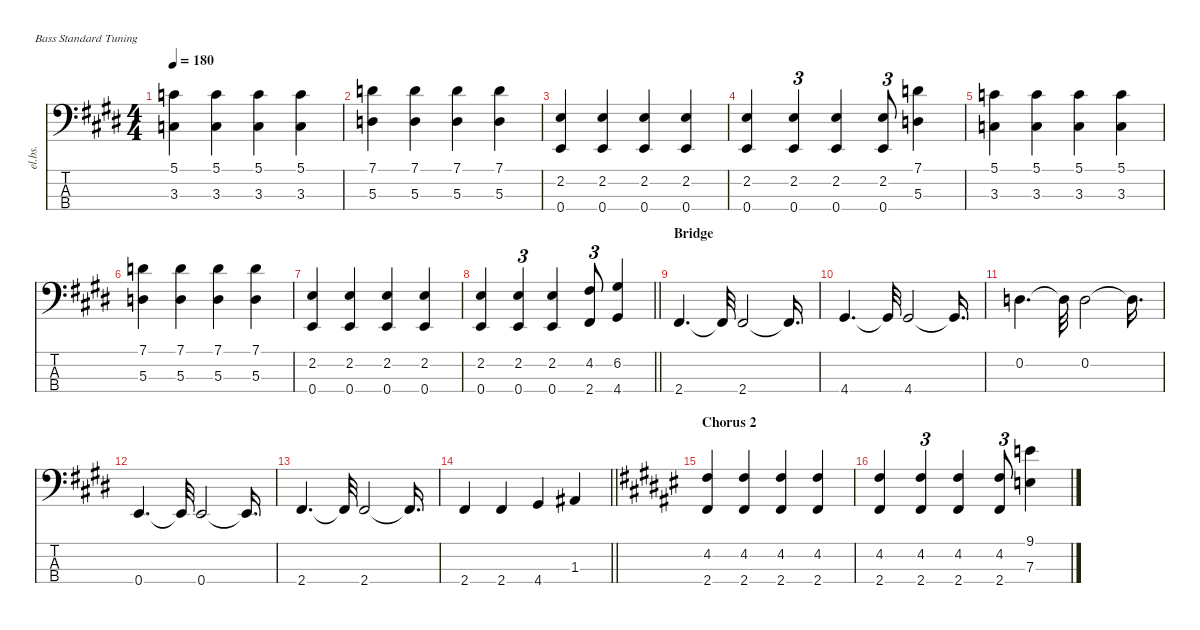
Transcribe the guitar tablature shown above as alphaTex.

\defaultSystemsLayout 4
\hideDynamics
\bracketExtendMode nobrackets
\otherSystemsTrackNameOrientation horizontal
\track ("Slap Bass" "el.bs.") {defaultSystemsLayout 4 instrument slapbass1}
\staff {score tabs}
\tuning (G2 D2 A1 E1)
\ts (4 4)
\tempo 180
\clef f4
\ks e
(5.1{acc forcenatural} 3.3{acc forcenatural}).4{dy f beam Down} (5.1{acc forcenatural} 3.3{acc forcenatural}).4{beam Down} (5.1{acc forcenatural} 3.3{acc forcenatural}).4{beam Down} (5.1{acc forcenatural} 3.3{acc forcenatural}).4{beam Down} |
(7.1{acc forcenatural} 5.3{acc forcenatural}).4{beam Down} (7.1{acc forcenatural} 5.3{acc forcenatural}).4{beam Down} (7.1{acc forcenatural} 5.3{acc forcenatural}).4{beam Down} (7.1{acc forcenatural} 5.3{acc forcenatural}).4{beam Down} |
(2.2{acc forcenatural} 0.4{acc forcenatural}).4{beam Up} (2.2{acc forcenatural} 0.4{acc forcenatural}).4{beam Up} (2.2{acc forcenatural} 0.4{acc forcenatural}).4{beam Up} (2.2{acc forcenatural} 0.4{acc forcenatural}).4{beam Up} |
(2.2{acc forcenatural} 0.4{acc forcenatural}).4{beam Up} (2.2{acc forcenatural} 0.4{acc forcenatural}).4{tu (3 2) beam Up} (2.2{acc forcenatural} 0.4{acc forcenatural}).4{beam Up} (2.2{acc forcenatural} 0.4{acc forcenatural}).8{tu (3 2) beam Up} (7.1{acc forcenatural} 5.3{acc forcenatural}).4{beam Down} |
(5.1{acc forcenatural} 3.3{acc forcenatural}).4{beam Down} (5.1{acc forcenatural} 3.3{acc forcenatural}).4{beam Down} (5.1{acc forcenatural} 3.3{acc forcenatural}).4{beam Down} (5.1{acc forcenatural} 3.3{acc forcenatural}).4{beam Down} |
(7.1{acc forcenatural} 5.3{acc forcenatural}).4{beam Down} (7.1{acc forcenatural} 5.3{acc forcenatural}).4{beam Down} (7.1{acc forcenatural} 5.3{acc forcenatural}).4{beam Down} (7.1{acc forcenatural} 5.3{acc forcenatural}).4{beam Down} |
(2.2{acc forcenatural} 0.4{acc forcenatural}).4{beam Up} (2.2{acc forcenatural} 0.4{acc forcenatural}).4{beam Up} (2.2{acc forcenatural} 0.4{acc forcenatural}).4{beam Up} (2.2{acc forcenatural} 0.4{acc forcenatural}).4{beam Up} |
\barLineRight lightlight
(2.2{acc forcenatural} 0.4{acc forcenatural}).4{beam Up} (2.2{acc forcenatural} 0.4{acc forcenatural}).4{tu (3 2) beam Up} (2.2{acc forcenatural} 0.4{acc forcenatural}).4{beam Up} (4.2{acc #} 2.4{acc #}).8{tu (3 2) beam Up} (6.2{acc #} 4.4{acc #}).4{beam Up} |
\section ("" "Bridge")
2.4{acc #}.4{d beam Up} 2.4{t acc #}.32{beam Up} 2.4{acc #}.2{beam Up} 2.4{t acc #}.16{d beam Up} |
4.4{acc #}.4{d beam Up} 4.4{t acc #}.32{beam Up} 4.4{acc #}.2{beam Up} 4.4{t acc #}.16{d beam Up} |
0.2{acc forcenatural}.4{d beam Down} 0.2{t acc forcenatural}.32{beam Down} 0.2{acc forcenatural}.2{beam Down} 0.2{t acc forcenatural}.16{d beam Down} |
0.4{acc forcenatural}.4{d beam Up} 0.4{t acc forcenatural}.32{beam Up} 0.4{acc forcenatural}.2{beam Up} 0.4{t acc forcenatural}.16{d beam Up} |
2.4{acc #}.4{d beam Up} 2.4{t acc #}.32{beam Up} 2.4{acc #}.2{beam Up} 2.4{t acc #}.16{d beam Up} |
\barLineRight lightlight
2.4{acc #}.4{beam Up} 2.4{acc #}.4{beam Up} 4.4{acc #}.4{beam Up} 1.3{acc #}.4{beam Up} |
\section ("" "Chorus 2")
\ks f#
(4.2{acc #} 2.4{acc #}).4{beam Up} (4.2{acc #} 2.4{acc #}).4{beam Up} (4.2{acc #} 2.4{acc #}).4{beam Up} (4.2{acc #} 2.4{acc #}).4{beam Up} |
(4.2{acc #} 2.4{acc #}).4{beam Up} (4.2{acc #} 2.4{acc #}).4{tu (3 2) beam Up} (4.2{acc #} 2.4{acc #}).4{beam Up} (4.2{acc #} 2.4{acc #}).8{tu (3 2) beam Up} (9.1{acc forcenatural} 7.3{acc forcenatural}).4{beam Down}
